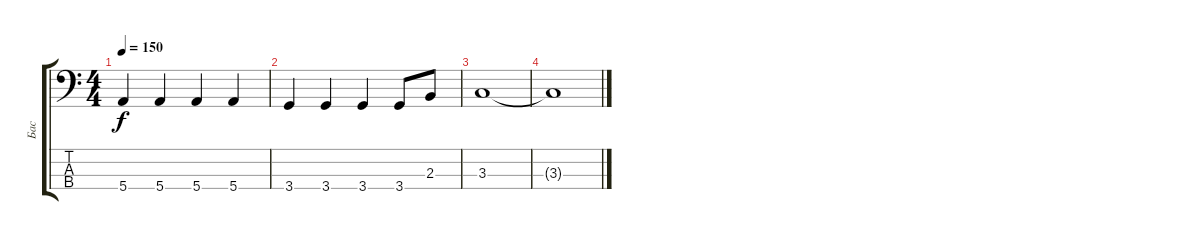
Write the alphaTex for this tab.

\track ("Бас" "Бас") {instrument electricbassfinger}
\staff {score tabs}
\tuning (G2 D2 A1 E1) {hide}
\ts (4 4)
\tempo 150
\clef f4
\ks c
5.4.4{dy f} 5.4.4 5.4.4 5.4.4 |
3.4.4 3.4.4 3.4.4 3.4.8 2.3.8 |
3.3.1 |
3.3{t}.1
